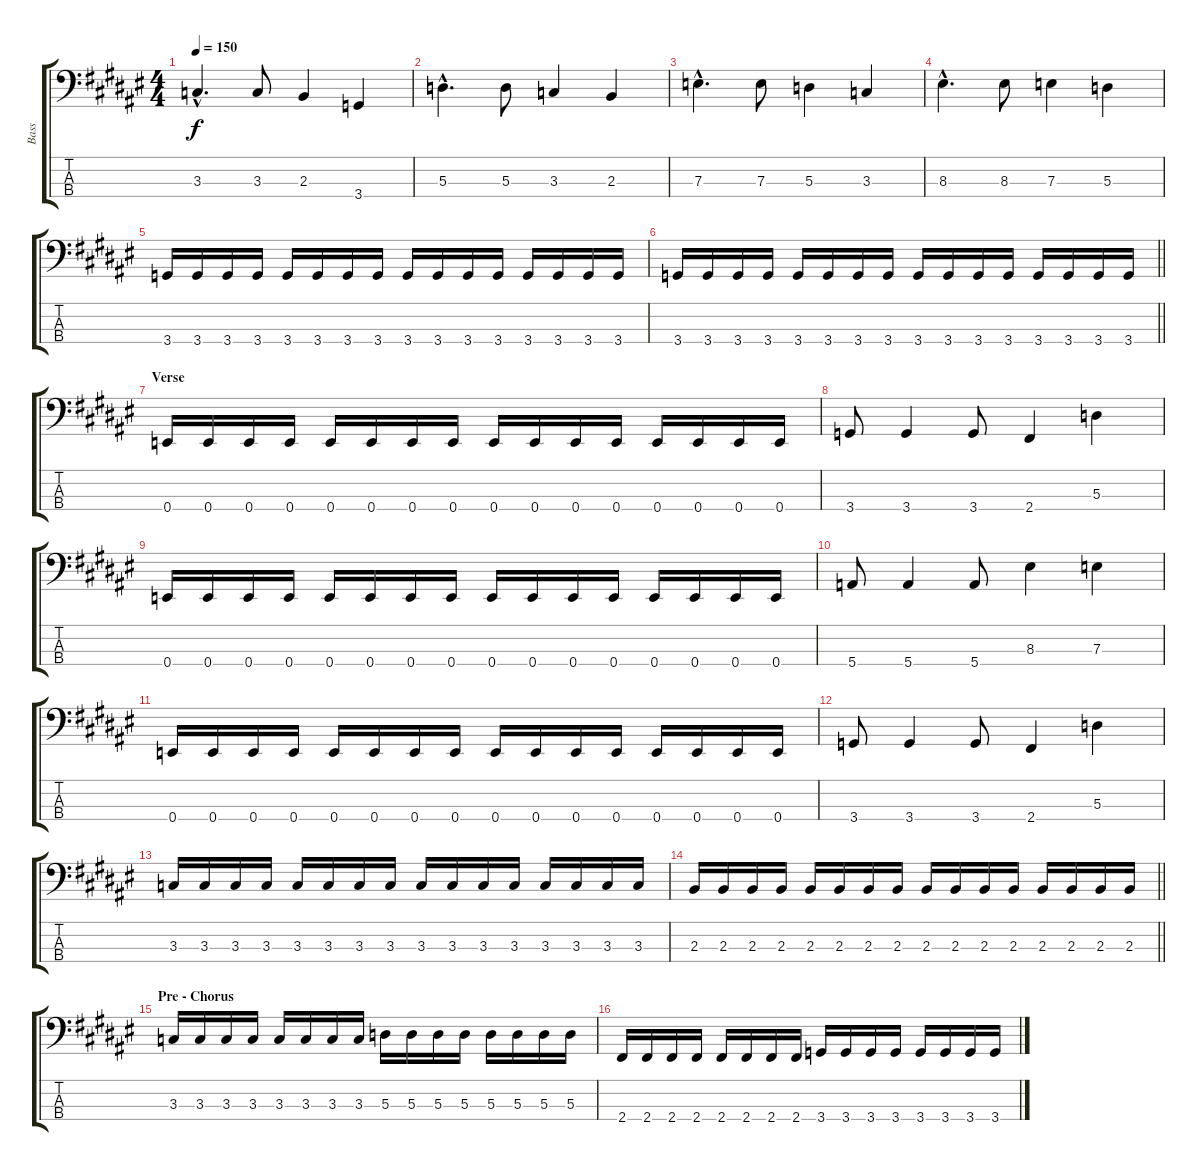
\track ("Bass" "Bass") {instrument electricbassfinger}
\staff {score tabs}
\tuning (G2 D2 A1 E1) {hide}
\ts (4 4)
\tempo 150
\clef f4
\ks d#minor
3.3{hac}.4{d dy f} 3.3.8 2.3.4 3.4.4 |
5.3{hac}.4{d} 5.3.8 3.3.4 2.3.4 |
7.3{hac}.4{d} 7.3.8 5.3.4 3.3.4 |
8.3{hac}.4{d} 8.3.8 7.3.4 5.3.4 |
3.4.16 3.4.16 3.4.16 3.4.16 3.4.16 3.4.16 3.4.16 3.4.16 3.4.16 3.4.16 3.4.16 3.4.16 3.4.16 3.4.16 3.4.16 3.4.16 |
\barLineRight lightlight
3.4.16 3.4.16 3.4.16 3.4.16 3.4.16 3.4.16 3.4.16 3.4.16 3.4.16 3.4.16 3.4.16 3.4.16 3.4.16 3.4.16 3.4.16 3.4.16 |
\section ("" "Verse")
0.4.16 0.4.16 0.4.16 0.4.16 0.4.16 0.4.16 0.4.16 0.4.16 0.4.16 0.4.16 0.4.16 0.4.16 0.4.16 0.4.16 0.4.16 0.4.16 |
3.4.8 3.4.4 3.4.8 2.4.4 5.3.4 |
0.4.16 0.4.16 0.4.16 0.4.16 0.4.16 0.4.16 0.4.16 0.4.16 0.4.16 0.4.16 0.4.16 0.4.16 0.4.16 0.4.16 0.4.16 0.4.16 |
5.4.8 5.4.4 5.4.8 8.3.4 7.3.4 |
0.4.16 0.4.16 0.4.16 0.4.16 0.4.16 0.4.16 0.4.16 0.4.16 0.4.16 0.4.16 0.4.16 0.4.16 0.4.16 0.4.16 0.4.16 0.4.16 |
3.4.8 3.4.4 3.4.8 2.4.4 5.3.4 |
3.3.16 3.3.16 3.3.16 3.3.16 3.3.16 3.3.16 3.3.16 3.3.16 3.3.16 3.3.16 3.3.16 3.3.16 3.3.16 3.3.16 3.3.16 3.3.16 |
\barLineRight lightlight
2.3.16 2.3.16 2.3.16 2.3.16 2.3.16 2.3.16 2.3.16 2.3.16 2.3.16 2.3.16 2.3.16 2.3.16 2.3.16 2.3.16 2.3.16 2.3.16 |
\section ("" "Pre - Chorus")
3.3.16 3.3.16 3.3.16 3.3.16 3.3.16 3.3.16 3.3.16 3.3.16 5.3.16 5.3.16 5.3.16 5.3.16 5.3.16 5.3.16 5.3.16 5.3.16 |
2.4.16 2.4.16 2.4.16 2.4.16 2.4.16 2.4.16 2.4.16 2.4.16 3.4.16 3.4.16 3.4.16 3.4.16 3.4.16 3.4.16 3.4.16 3.4.16
